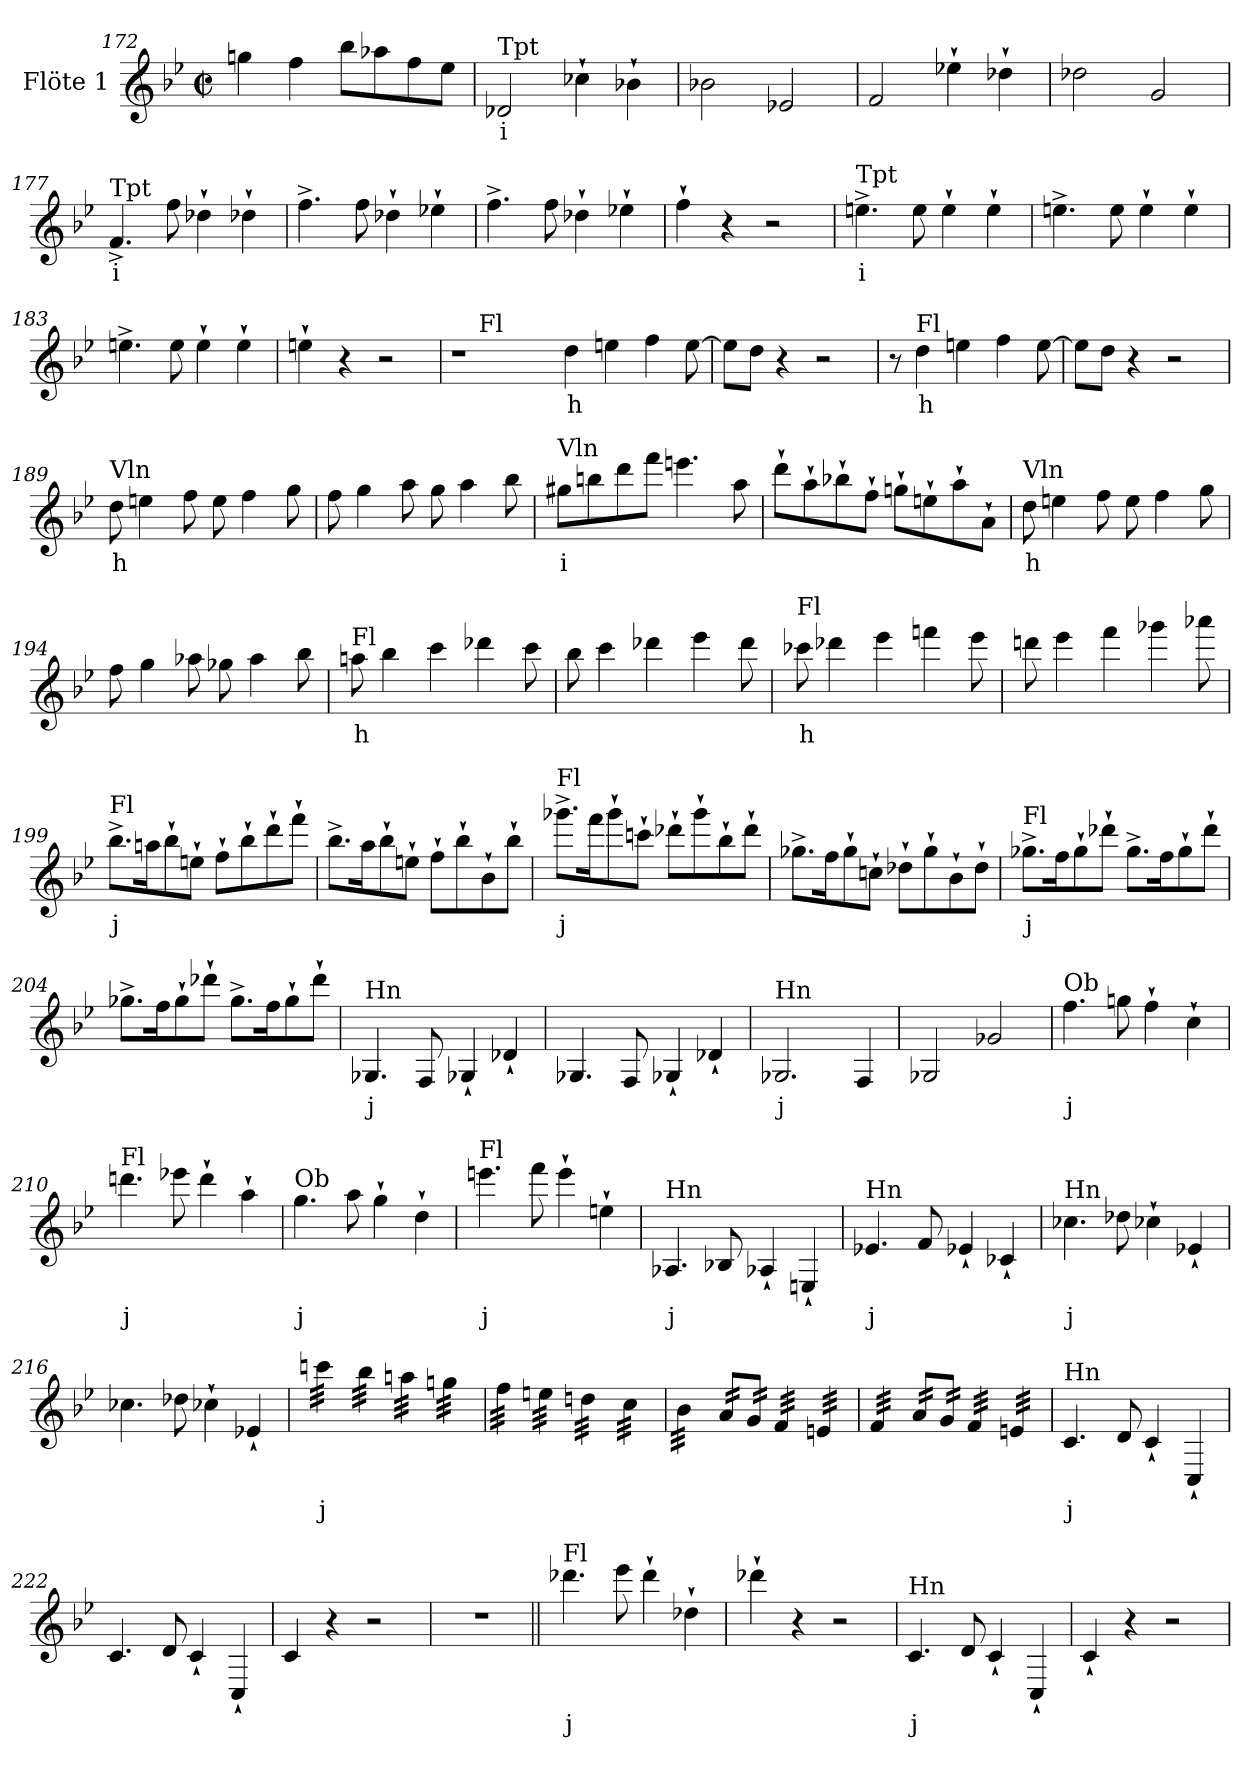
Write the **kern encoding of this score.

**kern	**text
*part1	*part1
*staff1	*staff1
*I"Flöte 1	*
*I'Fl. 1	*
*clefG2	*
*k[b-e-]	*
*M2/2	*
*met(c|)	*
=172	=172
4ggn	.
4ff	.
8bb-\L	.
8aa-X\	.
8ff\	.
8ee-\J	.
=173	=173
!LO:TX:a:t=Tpt	!
!	!LO:LY:color=#FF0000
2d-X	i
4cc-X`	.
4b-X`	.
=174	=174
2b-X	.
2e-X	.
=175	=175
2f	.
4ee-X`	.
4dd-X`	.
=176	=176
2dd-X	.
2g	.
=177	=177
!LO:TX:a:t=Tpt	!
!	!LO:LY:color=#FF0000
4.f^	i
8ff	.
4dd-X`	.
4dd-X`	.
=178	=178
4.ff^	.
8ff	.
4dd-X`	.
4ee-X`	.
=179	=179
4.ff^	.
8ff	.
4dd-X`	.
4ee-X`	.
=180	=180
4ff`	.
4r	.
2r	.
=181	=181
!LO:TX:a:t=Tpt	!
!	!LO:LY:color=#FF0000
4.ee^	i
8ee	.
4ee`	.
4ee`	.
=182	=182
4.ee^	.
8ee	.
4ee`	.
4ee`	.
=183	=183
4.ee^	.
8ee	.
4ee`	.
4ee`	.
=184	=184
4ee`	.
4r	.
2r	.
=185	=185
*^	*
1r	8ryy	.
!	!LO:TX:a:t=Fl	!
.	1..ryy	.
!	!	!LO:LY:color=#FF0000
4dd	.	h
4een	.	.
4ff	.	.
[8ee	.	.
*v	*v	*
=186	=186
8een\L]	.
8dd\J	.
4r	.
2r	.
=187	=187
8r	.
!LO:TX:a:t=Fl	!
!	!LO:LY:color=#FF0000
4dd	h
4een	.
4ff	.
[8ee	.
=188	=188
8een\L]	.
8dd\J	.
4r	.
2r	.
=189	=189
!LO:TX:a:t=Vln	!
!	!LO:LY:color=#FF0000
8dd	h
4een	.
8ff	.
8ee	.
4ff	.
8gg	.
=190	=190
8ff	.
4gg	.
8aa	.
8gg	.
4aa	.
8bb-	.
=191	=191
!LO:TX:a:t=Vln	!
!	!LO:LY:color=#FF0000
8gg#X\L	i
8bbn\	.
8ddd\	.
8fff\J	.
4.eeen	.
8aa	.
=192	=192
8ddd`\L	.
8aa`\	.
8bb-X`\	.
8ff`\J	.
8ggn`\L	.
8een`\	.
8aa`\	.
8a`\J	.
=193	=193
!LO:TX:a:t=Vln	!
!	!LO:LY:color=#FF0000
8dd	h
4een	.
8ff	.
8ee	.
4ff	.
8gg	.
=194	=194
8ff	.
4gg	.
8aa-X	.
8gg-X	.
4aa-	.
8bb-	.
=195	=195
!LO:TX:a:t=Fl	!
!	!LO:LY:color=#FF0000
8aan	h
4bb-	.
4ccc	.
4ddd-X	.
8ccc	.
=196	=196
8bb-	.
4ccc	.
4ddd-X	.
4eee-	.
8ddd-	.
=197	=197
!LO:TX:a:t=Fl	!
!	!LO:LY:color=#FF0000
8ccc-X	h
4ddd-X	.
4eee-	.
4fffn	.
8eee-	.
=198	=198
8dddn	.
4eee-	.
4fff	.
4ggg-X	.
8aaa-X	.
=199	=199
!LO:TX:a:t=Fl	!
!	!LO:LY:color=#FF0000
8.bb-^\L	j
16aan\K	.
8bb-`\	.
8een`\J	.
8ff`\L	.
8bb-`\	.
8ddd`\	.
8fff`\J	.
=200	=200
8.bb-^\L	.
16aa\K	.
8bb-`\	.
8een`\J	.
8ff`\L	.
8bb-`\	.
8b-`\	.
8bb-`\J	.
=201	=201
!LO:TX:a:t=Fl	!
!	!LO:LY:color=#FF0000
8.ggg-X^\L	j
16fff\K	.
8ggg-`\	.
8cccn`\J	.
8ddd-X`\L	.
8ggg-`\	.
8bb-`\	.
8ddd-`\J	.
=202	=202
8.gg-X^\L	.
16ff\K	.
8gg-`\	.
8ccn`\J	.
8dd-X`\L	.
8gg-`\	.
8b-`\	.
8dd-`\J	.
=203	=203
!LO:TX:a:t=Fl	!
!	!LO:LY:color=#FF0000
8.gg-X^\L	j
16ff\K	.
8gg-`\	.
8ddd-X`\J	.
8.gg-^\L	.
16ff\K	.
8gg-`\	.
8ddd-`\J	.
=204	=204
8.gg-X^\L	.
16ff\K	.
8gg-`\	.
8ddd-X`\J	.
8.gg-^\L	.
16ff\K	.
8gg-`\	.
8ddd-`\J	.
=205	=205
!LO:TX:a:t=Hn	!
!	!LO:LY:color=#FF0000
4.G-X	j
8F	.
4G-X`	.
4d-X`	.
=206	=206
4.G-X	.
8F	.
4G-X`	.
4d-X`	.
=207	=207
!LO:TX:a:t=Hn	!
!	!LO:LY:color=#FF0000
2.G-X	j
4F	.
=208	=208
2G-X	.
2g-X	.
=209	=209
!LO:TX:a:t=Ob	!
!	!LO:LY:color=#FF0000
4.ff	j
8ggn	.
4ff`	.
4cc`	.
=210	=210
!LO:TX:a:t=Fl	!
!	!LO:LY:color=#FF0000
4.dddn	j
8eee-X	.
4ddd`	.
4aa`	.
=211	=211
!LO:TX:a:t=Ob	!
!	!LO:LY:color=#FF0000
4.gg	j
8aa	.
4gg`	.
4dd`	.
=212	=212
!LO:TX:a:t=Fl	!
!	!LO:LY:color=#FF0000
4.eeen	j
8fff	.
4eee`	.
4een`	.
=213	=213
!LO:TX:a:t=Hn	!
!	!LO:LY:color=#FF0000
4.A-X	j
8B-X	.
4A-X`	.
4E`	.
=214	=214
!LO:TX:a:t=Hn	!
!	!LO:LY:color=#FF0000
4.e-X	j
8f	.
4e-X`	.
4c-X`	.
=215	=215
!LO:TX:a:t=Hn	!
!	!LO:LY:color=#FF0000
4.cc-X	j
8dd-X	.
4cc-X`	.
4e-X`	.
=216	=216
4.cc-X	.
8dd-X	.
4cc-X`	.
4e-X`	.
=217	=217
!LO:TX:a:t=Vln	!
!	!LO:LY:color=#FF0000
*tremolo	*
32cccnLLL	j
32cccn	.
32cccn	.
32cccn	.
32cccn	.
32cccn	.
32cccn	.
32cccnJJJ	.
32bb-LLL	.
32bb-	.
32bb-	.
32bb-	.
32bb-	.
32bb-	.
32bb-	.
32bb-JJJ	.
32aanLLL	.
32aan	.
32aan	.
32aan	.
32aan	.
32aan	.
32aan	.
32aanJJJ	.
32ggnLLL	.
32ggn	.
32ggn	.
32ggn	.
32ggn	.
32ggn	.
32ggn	.
32ggnJJJ	.
=218	=218
32ffLLL	.
32ff	.
32ff	.
32ff	.
32ff	.
32ff	.
32ff	.
32ffJJJ	.
32eenLLL	.
32een	.
32een	.
32een	.
32een	.
32een	.
32een	.
32eenJJJ	.
32ddnLLL	.
32ddn	.
32ddn	.
32ddn	.
32ddn	.
32ddn	.
32ddn	.
32ddnJJJ	.
32ccLLL	.
32cc	.
32cc	.
32cc	.
32cc	.
32cc	.
32cc	.
32ccJJJ	.
=219	=219
32b-LLL	.
32b-	.
32b-	.
32b-	.
32b-	.
32b-	.
32b-	.
32b-JJJ	.
32a/LLL	.
32a/	.
32a/	.
32a/	.
32g/	.
32g/	.
32g/	.
32g/JJJ	.
32fLLL	.
32f	.
32f	.
32f	.
32f	.
32f	.
32f	.
32fJJJ	.
32enLLL	.
32en	.
32en	.
32en	.
32en	.
32en	.
32en	.
32enJJJ	.
=220	=220
32fLLL	.
32f	.
32f	.
32f	.
32f	.
32f	.
32f	.
32fJJJ	.
32a/LLL	.
32a/	.
32a/	.
32a/	.
32g/	.
32g/	.
32g/	.
32g/JJJ	.
32fLLL	.
32f	.
32f	.
32f	.
32f	.
32f	.
32f	.
32fJJJ	.
32enLLL	.
32en	.
32en	.
32en	.
32en	.
32en	.
32en	.
32enJJJ	.
*Xtremolo	*
=221	=221
!LO:TX:a:t=Hn	!
!	!LO:LY:color=#FF0000
4.c	j
8d	.
4c`	.
4C`	.
=222	=222
4.c	.
8d	.
4c`	.
4C`	.
=223	=223
4c	.
4r	.
2r	.
=224	=224
1r	.
=225||	=225||
!LO:TX:a:t=Fl	!
!	!LO:LY:color=#FF0000
4.ddd-X	j
8eee-	.
4ddd-`	.
4dd-X`	.
=226	=226
4ddd-X`	.
4r	.
2r	.
=227	=227
!LO:TX:a:t=Hn	!
!	!LO:LY:color=#FF0000
4.c	j
8d	.
4c`	.
4C`	.
=228	=228
4c`	.
4r	.
2r	.
=	=
*-	*-
